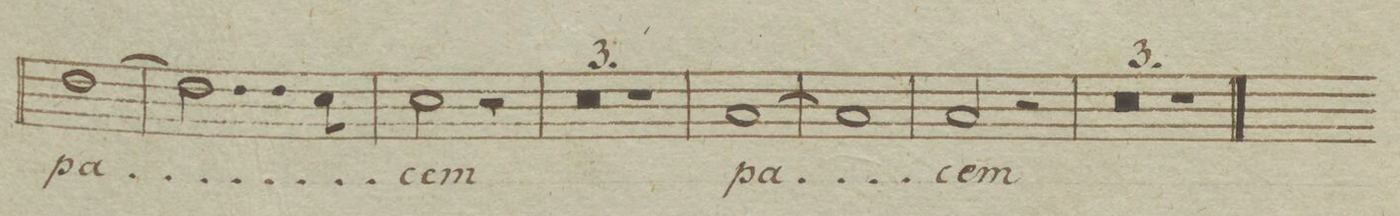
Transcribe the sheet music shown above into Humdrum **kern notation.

**kern	**text	**dynam
*I"Alto	*	*
*clefC3	*	*
*k[b-e-]	*	*
*met(c|)	*	*
*M2/2	*	*
[1e-	pa-	.
=113	=113	=113
2..e-\]	.	.
8d\	.	.
=114	=114	=114
2d\	-cem	.
2r	.	.
=115	=115	=115
0r	.	.
=116	=116	=116
=117	=117	=117
1r	.	.
=118	=118	=118
[>1B-	pa-	.
=119	=119	=119
1B-]	.	.
=120	=120	=120
2B-/	-cem.	.
2r	.	.
=121	=121	=121
0r	.	.
=122	=122	=122
=123	=123	=123
1r	.	.
==	==	==
*-	*-	*-
